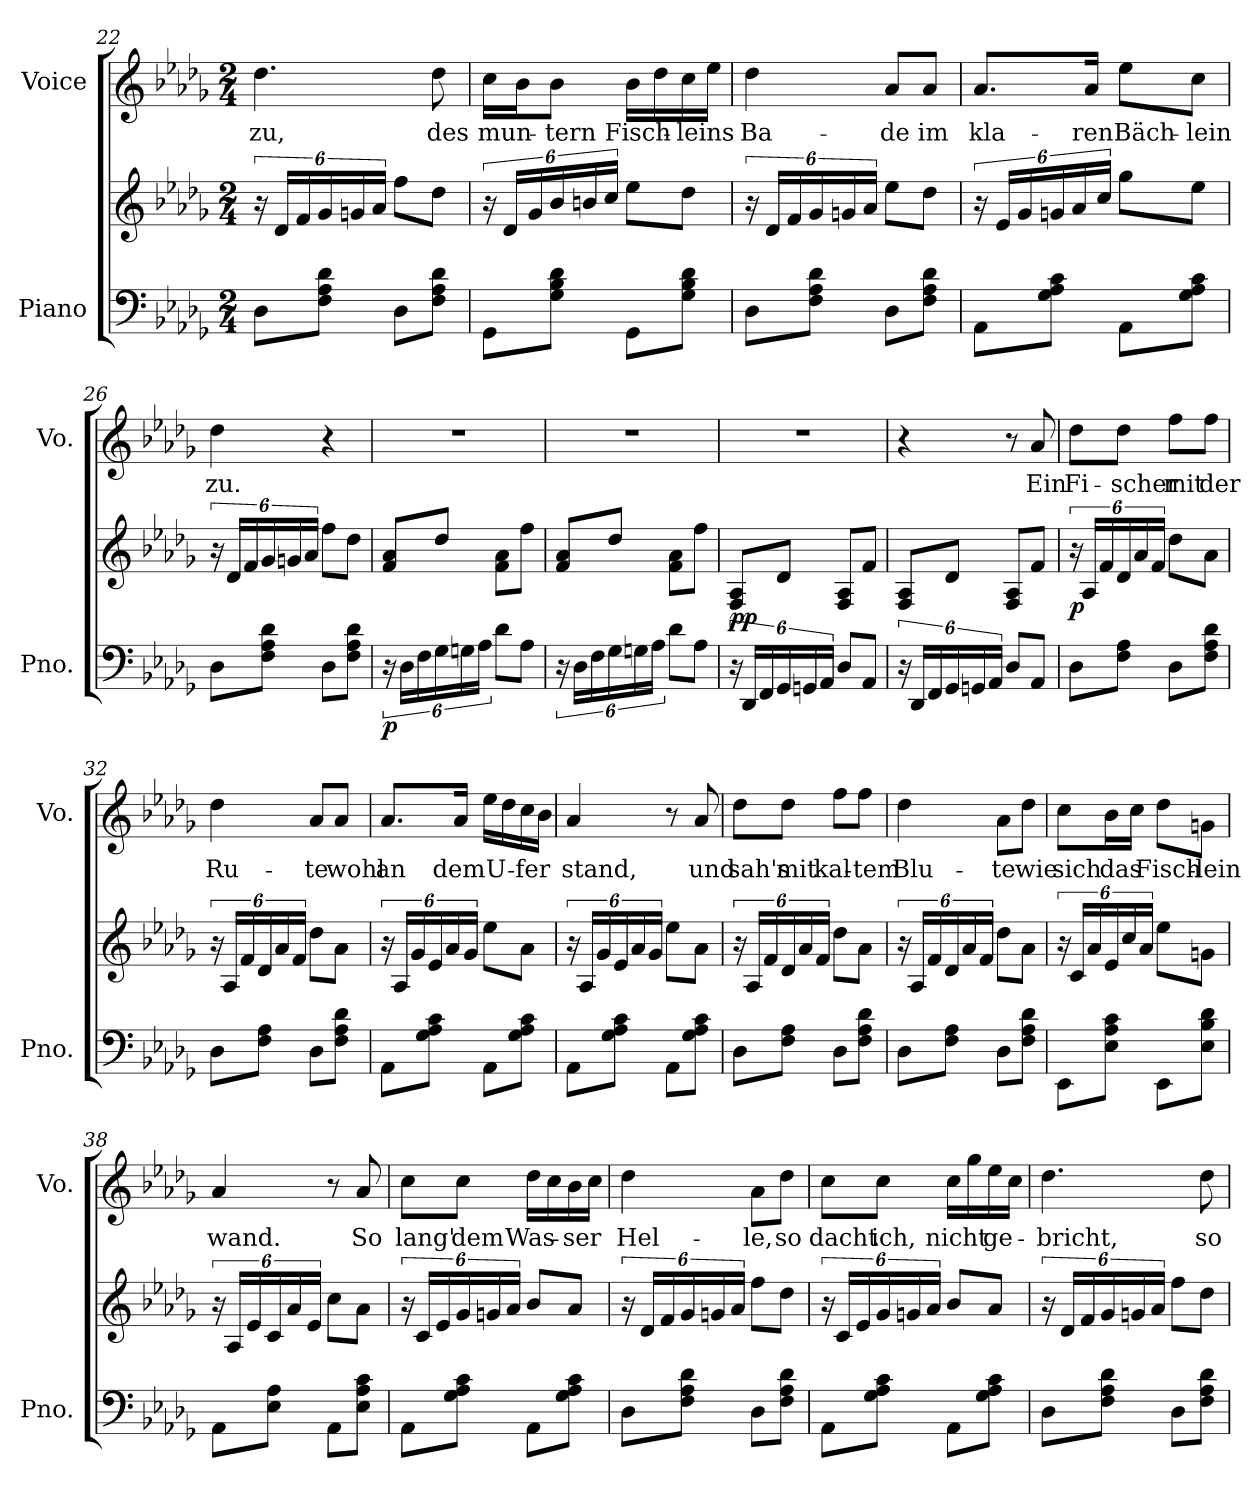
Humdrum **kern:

**kern	**kern	**dynam	**kern	**text
*part2	*part2	*part2	*part1	*part1
*staff3	*staff2	*staff2/3	*staff1	*staff1
*I"Piano	*	*	*I"Voice	*
*I'Pno.	*	*	*I'Vo.	*
*clefF4	*clefG2	*	*clefG2	*
*k[b-e-a-d-g-]	*k[b-e-a-d-g-]	*	*k[b-e-a-d-g-]	*
*M2/4	*M2/4	*	*M2/4	*
=22	=22	=22	=22	=22
!	!	!	!	!LO:LY:b
8D-\L	24r	.	4.dd-\	zu,
.	24d-/LL	.	.	.
.	24f/	.	.	.
8F\ 8A-\ 8d-\J	24g-/	.	.	.
.	24gn/	.	.	.
.	24a-/JJ	.	.	.
8D-\L	8ff\L	.	.	.
!	!	!	!	!LO:LY:b
8F\ 8A-\ 8d-\J	8dd-\J	.	8dd-\	des
=23	=23	=23	=23	=23
!	!	!	!	!LO:LY:b
8GG-\L	24r	.	16cc\LL	mun-
.	24d-/LL	.	.	.
.	.	.	16b-\J	.
.	24g-/	.	.	.
!	!	!	!	!LO:LY:b
8G-\ 8B-\ 8d-\J	24b-/	.	8b-\J	-tern
.	24bn/	.	.	.
.	24cc/JJ	.	.	.
!	!	!	!	!LO:LY:b
8GG-\L	8ee-\L	.	16b-\LL	Fisch-
.	.	.	16dd-\	.
!	!	!	!	!LO:LY:b
8G-\ 8B-\ 8d-\J	8dd-\J	.	16cc\	-leins
.	.	.	16ee-\JJ	.
=24	=24	=24	=24	=24
!	!	!	!	!LO:LY:b
8D-\L	24r	.	4dd-\	Ba-
.	24d-/LL	.	.	.
.	24f/	.	.	.
8F\ 8A-\ 8d-\J	24g-/	.	.	.
.	24gn/	.	.	.
.	24a-/JJ	.	.	.
!	!	!	!	!LO:LY:b
8D-\L	8ee-\L	.	8a-/L	-de
!	!	!	!	!LO:LY:b
8F\ 8A-\ 8d-\J	8dd-\J	.	8a-/J	im
!!LO:PB:g=z
=25	=25	=25	=25	=25
!	!	!	!	!LO:LY:b
8AA-\L	24r	.	8.a-/L	kla-
.	24e-/LL	.	.	.
.	24g-/	.	.	.
8G-\ 8A-\ 8c\J	24gn/	.	.	.
.	24a-/	.	.	.
!	!	!	!	!LO:LY:b
.	.	.	16a-/Jk	-ren
.	24cc/JJ	.	.	.
!	!	!	!	!LO:LY:b
8AA-\L	8gg-\L	.	8ee-\L	Bäch-
!	!	!	!	!LO:LY:b
8G-\ 8A-\ 8c\J	8ee-\J	.	8cc\J	-lein
=26	=26	=26	=26	=26
!	!	!	!	!LO:LY:b
8D-\L	24r	.	4dd-\	zu.
.	24d-/LL	.	.	.
.	24f/	.	.	.
8F\ 8A-\ 8d-\J	24g-/	.	.	.
.	24gn/	.	.	.
.	24a-/JJ	.	.	.
8D-\L	8ff\L	.	4r	.
8F\ 8A-\ 8d-\J	8dd-\J	.	.	.
=27	=27	=27	=27	=27
!	!	!LO:DY:b=2	!	!
24r	8f/ 8a-/L	p	2r	.
24D-\LL	.	.	.	.
24F\	.	.	.	.
24G-\	8dd-/J	.	.	.
24Gn\	.	.	.	.
24A-\JJ	.	.	.	.
8d-\L	8f\ 8a-\L	.	.	.
8A-\J	8ff\J	.	.	.
=28	=28	=28	=28	=28
24r	8f/ 8a-/L	.	2r	.
24D-\LL	.	.	.	.
24F\	.	.	.	.
24G-\	8dd-/J	.	.	.
24Gn\	.	.	.	.
24A-\JJ	.	.	.	.
8d-\L	8f\ 8a-\L	.	.	.
8A-\J	8ff\J	.	.	.
!!LO:LB:g=z
=29	=29	=29	=29	=29
!	!	!LO:DY:b	!	!
24r	8F/ 8A-/L	pp	2r	.
24DD-/LL	.	.	.	.
24FF/	.	.	.	.
24GG-/	8d-/J	.	.	.
24GGn/	.	.	.	.
24AA-/JJ	.	.	.	.
8D-/L	8F/ 8A-/L	.	.	.
8AA-/J	8f/J	.	.	.
=30	=30	=30	=30	=30
24r	8F/ 8A-/L	.	4r	.
24DD-/LL	.	.	.	.
24FF/	.	.	.	.
24GG-/	8d-/J	.	.	.
24GGn/	.	.	.	.
24AA-/JJ	.	.	.	.
8D-/L	8F/ 8A-/L	.	8r	.
!	!	!	!	!LO:LY:b
8AA-/J	8f/J	.	8a-/	Ein
=31	=31	=31	=31	=31
!	!	!LO:DY:b	!	!LO:LY:b
8D-\L	24r	p	8dd-\L	Fi-
.	24A-/LL	.	.	.
.	24f/	.	.	.
!	!	!	!	!LO:LY:b
8F\ 8A-\J	24d-/	.	8dd-\J	-scher
.	24a-/	.	.	.
.	24f/JJ	.	.	.
!	!	!	!	!LO:LY:b
8D-\L	8dd-\L	.	8ff\L	mit
!	!	!	!	!LO:LY:b
8F\ 8A-\ 8d-\J	8a-\J	.	8ff\J	der
=32	=32	=32	=32	=32
!	!	!	!	!LO:LY:b
8D-\L	24r	.	4dd-\	Ru-
.	24A-/LL	.	.	.
.	24f/	.	.	.
8F\ 8A-\J	24d-/	.	.	.
.	24a-/	.	.	.
.	24f/JJ	.	.	.
!	!	!	!	!LO:LY:b
8D-\L	8dd-\L	.	8a-/L	-te
!	!	!	!	!LO:LY:b
8F\ 8A-\ 8d-\J	8a-\J	.	8a-/J	wohl
!!LO:LB:g=z
=33	=33	=33	=33	=33
!	!	!	!	!LO:LY:b
8AA-\L	24r	.	8.a-/L	an
.	24A-/LL	.	.	.
.	24g-/	.	.	.
8G-\ 8A-\ 8c\J	24e-/	.	.	.
.	24a-/	.	.	.
!	!	!	!	!LO:LY:b
.	.	.	16a-/Jk	dem
.	24g-/JJ	.	.	.
!	!	!	!	!LO:LY:b
8AA-\L	8ee-\L	.	16ee-\LL	U-
.	.	.	16dd-\	.
!	!	!	!	!LO:LY:b
8G-\ 8A-\ 8c\J	8a-\J	.	16cc\	-fer
.	.	.	16b-\JJ	.
=34	=34	=34	=34	=34
!	!	!	!	!LO:LY:b
8AA-\L	24r	.	4a-/	stand,
.	24A-/LL	.	.	.
.	24g-/	.	.	.
8G-\ 8A-\ 8c\J	24e-/	.	.	.
.	24a-/	.	.	.
.	24g-/JJ	.	.	.
8AA-\L	8ee-\L	.	8r	.
!	!	!	!	!LO:LY:b
8G-\ 8A-\ 8c\J	8a-\J	.	8a-/	und
=35	=35	=35	=35	=35
!	!	!	!	!LO:LY:b
8D-\L	24r	.	8dd-\L	sah's
.	24A-/LL	.	.	.
.	24f/	.	.	.
!	!	!	!	!LO:LY:b
8F\ 8A-\J	24d-/	.	8dd-\J	mit
.	24a-/	.	.	.
.	24f/JJ	.	.	.
!	!	!	!	!LO:LY:b
8D-\L	8dd-\L	.	8ff\L	kal-
!	!	!	!	!LO:LY:b
8F\ 8A-\ 8d-\J	8a-\J	.	8ff\J	-tem
=36	=36	=36	=36	=36
!	!	!	!	!LO:LY:b
8D-\L	24r	.	4dd-\	Blu-
.	24A-/LL	.	.	.
.	24f/	.	.	.
8F\ 8A-\J	24d-/	.	.	.
.	24a-/	.	.	.
.	24f/JJ	.	.	.
!	!	!	!	!LO:LY:b
8D-\L	8dd-\L	.	8a-\L	-te
!	!	!	!	!LO:LY:b
8F\ 8A-\ 8d-\J	8a-\J	.	8dd-\J	wie
!!LO:PB:g=z
=37	=37	=37	=37	=37
!	!	!	!	!LO:LY:b
8EE-\L	24r	.	8cc\L	sich
.	24c/LL	.	.	.
.	24a-/	.	.	.
!	!	!	!	!LO:LY:b
8E-\ 8A-\ 8c\J	24e-/	.	16b-\L	das
.	24cc/	.	.	.
.	.	.	16cc\JJ	.
.	24a-/JJ	.	.	.
!	!	!	!	!LO:LY:b
8EE-\L	8ee-\L	.	8dd-\L	Fisch-
!	!	!	!	!LO:LY:b
8E-\ 8B-\ 8d-\J	8gn\J	.	8gn\J	-lein
=38	=38	=38	=38	=38
!	!	!	!	!LO:LY:b
8AA-\L	24r	.	4a-/	wand.
.	24A-/LL	.	.	.
.	24e-/	.	.	.
8E-\ 8A-\J	24c/	.	.	.
.	24a-/	.	.	.
.	24e-/JJ	.	.	.
8AA-\L	8cc\L	.	8r	.
!	!	!	!	!LO:LY:b
8E-\ 8A-\ 8c\J	8a-\J	.	8a-/	So
=39	=39	=39	=39	=39
!	!	!	!	!LO:LY:b
8AA-\L	24r	.	8cc\L	lang'
.	24c/LL	.	.	.
.	24e-/	.	.	.
!	!	!	!	!LO:LY:b
8G-\ 8A-\ 8c\J	24g-/	.	8cc\J	dem
.	24gn/	.	.	.
.	24a-/JJ	.	.	.
!	!	!	!	!LO:LY:b
8AA-\L	8b-/L	.	16dd-\LL	Was-
.	.	.	16cc\	.
!	!	!	!	!LO:LY:b
8G-\ 8A-\ 8c\J	8a-/J	.	16b-\	-ser
.	.	.	16cc\JJ	.
=40	=40	=40	=40	=40
!	!	!	!	!LO:LY:b
8D-\L	24r	.	4dd-\	Hel-
.	24d-/LL	.	.	.
.	24f/	.	.	.
8F\ 8A-\ 8d-\J	24g-/	.	.	.
.	24gn/	.	.	.
.	24a-/JJ	.	.	.
!	!	!	!	!LO:LY:b
8D-\L	8ff\L	.	8a-\L	-le,
!	!	!	!	!LO:LY:b
8F\ 8A-\ 8d-\J	8dd-\J	.	8dd-\J	so
!!LO:LB:g=z
=41	=41	=41	=41	=41
!	!	!	!	!LO:LY:b
8AA-\L	24r	.	8cc\L	dacht
.	24c/LL	.	.	.
.	24e-/	.	.	.
!	!	!	!	!LO:LY:b
8G-\ 8A-\ 8c\J	24g-/	.	8cc\J	ich,
.	24gn/	.	.	.
.	24a-/JJ	.	.	.
!	!	!	!	!LO:LY:b
8AA-\L	8b-/L	.	16cc\LL	nicht
.	.	.	16gg-\	.
!	!	!	!	!LO:LY:b
8G-\ 8A-\ 8c\J	8a-/J	.	16ee-\	ge-
.	.	.	16cc\JJ	.
=42	=42	=42	=42	=42
!	!	!	!	!LO:LY:b
8D-\L	24r	.	4.dd-\	-bricht,
.	24d-/LL	.	.	.
.	24f/	.	.	.
8F\ 8A-\ 8d-\J	24g-/	.	.	.
.	24gn/	.	.	.
.	24a-/JJ	.	.	.
8D-\L	8ff\L	.	.	.
!	!	!	!	!LO:LY:b
8F\ 8A-\ 8d-\J	8dd-\J	.	8dd-\	so
=	=	=	=	=
*-	*-	*-	*-	*-
